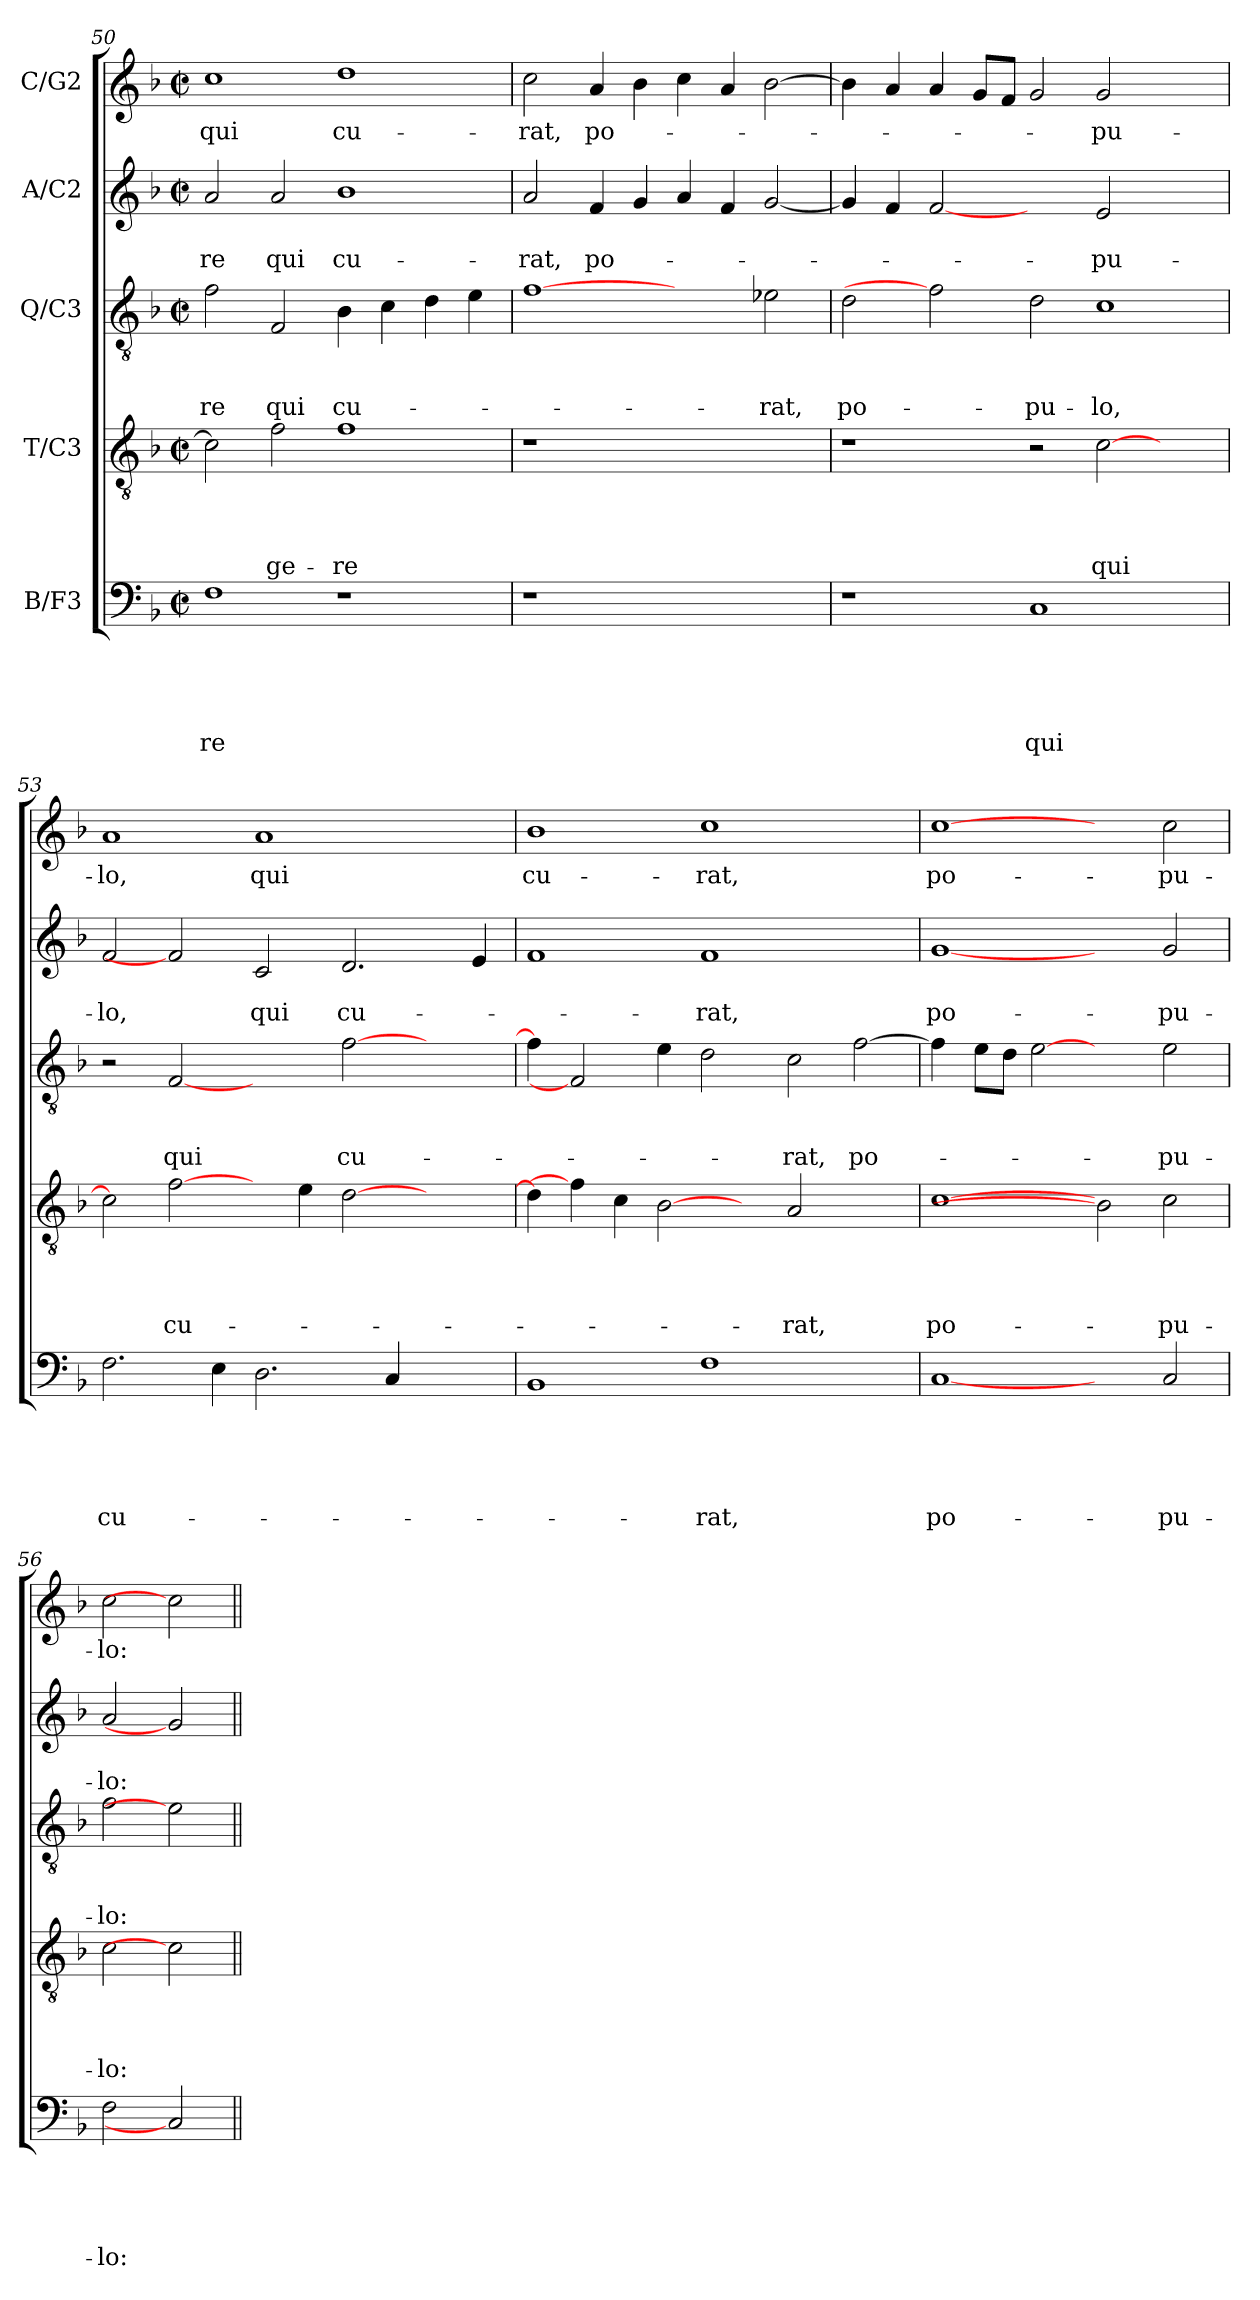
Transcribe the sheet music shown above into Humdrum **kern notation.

**kern	**text	**text	**text	**text	**text	**kern	**text	**text	**text	**text	**kern	**text	**text	**text	**kern	**text	**text	**kern	**text
*part5	*part5	*part5	*part5	*part5	*part5	*part4	*part4	*part4	*part4	*part4	*part3	*part3	*part3	*part3	*part2	*part2	*part2	*part1	*part1
*staff5	*staff5	*staff5	*staff5	*staff5	*staff5	*staff4	*staff4	*staff4	*staff4	*staff4	*staff3	*staff3	*staff3	*staff3	*staff2	*staff2	*staff2	*staff1	*staff1
*I"B/F3	*	*	*	*	*	*I"T/C3	*	*	*	*	*I"Q/C3	*	*	*	*I"A/C2	*	*	*I"C/G2	*
*clefF4	*	*	*	*	*	*clefGv2	*	*	*	*	*clefGv2	*	*	*	*clefG2	*	*	*clefG2	*
*k[b-]	*	*	*	*	*	*k[b-]	*	*	*	*	*k[b-]	*	*	*	*k[b-]	*	*	*k[b-]	*
*F:	*	*	*	*	*	*F:	*	*	*	*	*F:	*	*	*	*F:	*	*	*F:	*
*M2/2	*	*	*	*	*	*M2/2	*	*	*	*	*M2/2	*	*	*	*M2/2	*	*	*M2/2	*
*met(c|)	*	*	*	*	*	*met(c|)	*	*	*	*	*met(c|)	*	*	*	*met(c|)	*	*	*met(c|)	*
=50	=50	=50	=50	=50	=50	=50	=50	=50	=50	=50	=50	=50	=50	=50	=50	=50	=50	=50	=50
!	!	!	!	!	!LO:LY:b	!	!	!	!	!	!	!	!	!LO:LY:b	!	!	!LO:LY:b	!	!LO:LY:b
1F	.	.	.	.	-re	2c\]	.	.	.	.	2f\	.	.	-re	2a/	.	-re	1cc	qui
!	!	!	!	!	!	!	!	!	!	!LO:LY:b	!	!	!	!LO:LY:b	!	!	!LO:LY:b	!	!
.	.	.	.	.	.	2f\	.	.	.	-ge-	2F/	.	.	qui	2a/	.	qui	.	.
!	!	!	!	!	!	!	!	!	!	!LO:LY:b	!	!	!	!LO:LY:b	!	!	!LO:LY:b	!	!LO:LY:b
1r	.	.	.	.	.	1f	.	.	.	-re	4B-\	.	.	cu-	1b-	.	cu-	1dd	cu-
.	.	.	.	.	.	.	.	.	.	.	4c\	.	.	.	.	.	.	.	.
.	.	.	.	.	.	.	.	.	.	.	4d\	.	.	.	.	.	.	.	.
.	.	.	.	.	.	.	.	.	.	.	4e\	.	.	.	.	.	.	.	.
=51	=51	=51	=51	=51	=51	=51	=51	=51	=51	=51	=51	=51	=51	=51	=51	=51	=51	=51	=51
!	!	!	!	!	!	!	!	!	!	!	!	!	!	!	!	!	!LO:LY:b	!	!LO:LY:b
1r	.	.	.	.	.	1r	.	.	.	.	[1f	.	.	.	2a/	.	-rat,	2cc\	-rat,
!	!	!	!	!	!	!	!	!	!	!	!	!	!	!	!	!	!LO:LY:b	!	!LO:LY:b
.	.	.	.	.	.	.	.	.	.	.	.	.	.	.	4f/	.	po-	4a/	po-
.	.	.	.	.	.	.	.	.	.	.	.	.	.	.	4g/	.	.	4b-\	.
1ryy	.	.	.	.	.	1ryy	.	.	.	.	2ryy	.	.	.	4a/	.	.	4cc\	.
.	.	.	.	.	.	.	.	.	.	.	.	.	.	.	4f/	.	.	4a/	.
!	!	!	!	!	!	!	!	!	!	!	!	!	!	!LO:LY:b	!	!	!	!	!
.	.	.	.	.	.	.	.	.	.	.	2e-X\	.	.	-rat,	[2g/	.	.	[2b-\	.
=52	=52	=52	=52	=52	=52	=52	=52	=52	=52	=52	=52	=52	=52	=52	=52	=52	=52	=52	=52
!	!	!	!	!	!	!	!	!	!	!	!	!	!	!LO:LY:b	!	!	!	!	!
1r	.	.	.	.	.	1r	.	.	.	.	2d\	.	.	po-	4g/]	.	.	4b-\]	.
.	.	.	.	.	.	.	.	.	.	.	.	.	.	.	4f/	.	.	4a/	.
.	.	.	.	.	.	.	.	.	.	.	2f]	.	.	.	[2f	.	.	4a/	.
.	.	.	.	.	.	.	.	.	.	.	.	.	.	.	.	.	.	8g/L	.
.	.	.	.	.	.	.	.	.	.	.	.	.	.	.	.	.	.	8f/J	.
!	!	!	!	!	!LO:LY:b	!	!	!	!	!	!	!	!	!LO:LY:b	!	!	!	!	!
1C	.	.	.	.	qui	2r	.	.	.	.	2d\	.	.	-pu-	2ryy	.	.	2g/	.
!	!	!	!	!	!	!	!	!	!	!LO:LY:b	!	!	!	!LO:LY:b	!	!	!LO:LY:b	!	!LO:LY:b
.	.	.	.	.	.	[2c\	.	.	.	qui	1c	.	.	-lo,	2e/	.	-pu-	2g/	-pu-
2ryy	.	.	.	.	.	2ryy	.	.	.	.	.	.	.	.	2ryy	.	.	2ryy	.
=53	=53	=53	=53	=53	=53	=53	=53	=53	=53	=53	=53	=53	=53	=53	=53	=53	=53	=53	=53
!	!	!	!	!	!LO:LY:b	!	!	!	!	!	!	!	!	!	!	!	!LO:LY:b	!	!LO:LY:b
2.F\	.	.	.	.	cu-	2c\]	.	.	.	.	2r	.	.	.	2f/	.	-lo,	1a	-lo,
!	!	!	!	!	!	!	!	!	!	!LO:LY:b	!	!	!	!LO:LY:b	!	!	!	!	!
.	.	.	.	.	.	[2f\	.	.	.	cu-	[2F	.	.	qui	2f]	.	.	.	.
4E\	.	.	.	.	.	.	.	.	.	.	.	.	.	.	.	.	.	.	.
!	!	!	!	!	!	!	!	!	!	!	!	!	!	!	!	!	!LO:LY:b	!	!LO:LY:b
2.D\	.	.	.	.	.	4ryy	.	.	.	.	2ryy	.	.	.	2c/	.	qui	1a	qui
.	.	.	.	.	.	4e\	.	.	.	.	.	.	.	.	.	.	.	.	.
!	!	!	!	!	!	!	!	!	!	!	!	!	!	!LO:LY:b	!	!	!LO:LY:b	!	!
.	.	.	.	.	.	[2d\	.	.	.	.	[2f\	.	.	cu-	2.d/	.	cu-	.	.
4C/	.	.	.	.	.	.	.	.	.	.	.	.	.	.	.	.	.	.	.
2ryy	.	.	.	.	.	2ryy	.	.	.	.	2ryy	.	.	.	.	.	.	2ryy	.
.	.	.	.	.	.	.	.	.	.	.	.	.	.	.	4e/	.	.	.	.
=54	=54	=54	=54	=54	=54	=54	=54	=54	=54	=54	=54	=54	=54	=54	=54	=54	=54	=54	=54
!	!	!	!	!	!	!	!	!	!	!	!	!	!	!	!	!	!	!	!LO:LY:b
1BB-	.	.	.	.	.	4d\]	.	.	.	.	4f\]	.	.	.	1f	.	.	1b-	cu-
.	.	.	.	.	.	4f\]	.	.	.	.	2F]	.	.	.	.	.	.	.	.
.	.	.	.	.	.	4c\	.	.	.	.	.	.	.	.	.	.	.	.	.
.	.	.	.	.	.	[2B-	.	.	.	.	4e\	.	.	.	.	.	.	.	.
!	!	!	!	!	!LO:LY:b	!	!	!	!	!	!	!	!	!	!	!	!LO:LY:b	!	!LO:LY:b
1F	.	.	.	.	-rat,	.	.	.	.	.	2d\	.	.	.	1f	.	-rat,	1cc	-rat,
.	.	.	.	.	.	4ryy	.	.	.	.	.	.	.	.	.	.	.	.	.
!	!	!	!	!	!	!	!	!	!	!LO:LY:b	!	!	!	!LO:LY:b	!	!	!	!	!
.	.	.	.	.	.	2A/	.	.	.	-rat,	2c\	.	.	-rat,	.	.	.	.	.
!	!	!	!	!	!	!	!	!	!	!	!	!	!	!LO:LY:b	!	!	!	!	!
2ryy	.	.	.	.	.	2ryy	.	.	.	.	[2f\	.	.	po-	2ryy	.	.	2ryy	.
!!LO:LB:g=z
=55	=55	=55	=55	=55	=55	=55	=55	=55	=55	=55	=55	=55	=55	=55	=55	=55	=55	=55	=55
!	!	!	!	!	!LO:LY:b	!	!	!	!	!LO:LY:b	!	!	!	!	!	!	!LO:LY:b	!	!LO:LY:b
[1C	.	.	.	.	po-	[1c	.	.	.	po-	4f\]	.	.	.	[1g	.	po-	[1cc	po-
.	.	.	.	.	.	.	.	.	.	.	8e\L	.	.	.	.	.	.	.	.
.	.	.	.	.	.	.	.	.	.	.	8d\J	.	.	.	.	.	.	.	.
.	.	.	.	.	.	.	.	.	.	.	[2e	.	.	.	.	.	.	.	.
2ryy	.	.	.	.	.	2B-]	.	.	.	.	2ryy	.	.	.	2ryy	.	.	2ryy	.
!	!	!	!	!	!LO:LY:b	!	!	!	!	!LO:LY:b	!	!	!	!LO:LY:b	!	!	!LO:LY:b	!	!LO:LY:b
2C/	.	.	.	.	-pu-	2c\	.	.	.	-pu-	2e\	.	.	-pu-	2g/	.	-pu-	2cc\	-pu-
=56	=56	=56	=56	=56	=56	=56	=56	=56	=56	=56	=56	=56	=56	=56	=56	=56	=56	=56	=56
!	!	!	!	!	!LO:LY:b	!	!	!	!	!LO:LY:b	!	!	!	!LO:LY:b	!	!	!LO:LY:b	!	!LO:LY:b
2F\	.	.	.	.	-lo:	2c\	.	.	.	-lo:	2f\	.	.	-lo:	2a/	.	-lo:	2cc\	-lo:
2C]	.	.	.	.	.	2c]	.	.	.	.	2e]	.	.	.	2g]	.	.	2cc]	.
=||	=||	=||	=||	=||	=||	=||	=||	=||	=||	=||	=||	=||	=||	=||	=||	=||	=||	=||	=||
*-	*-	*-	*-	*-	*-	*-	*-	*-	*-	*-	*-	*-	*-	*-	*-	*-	*-	*-	*-
